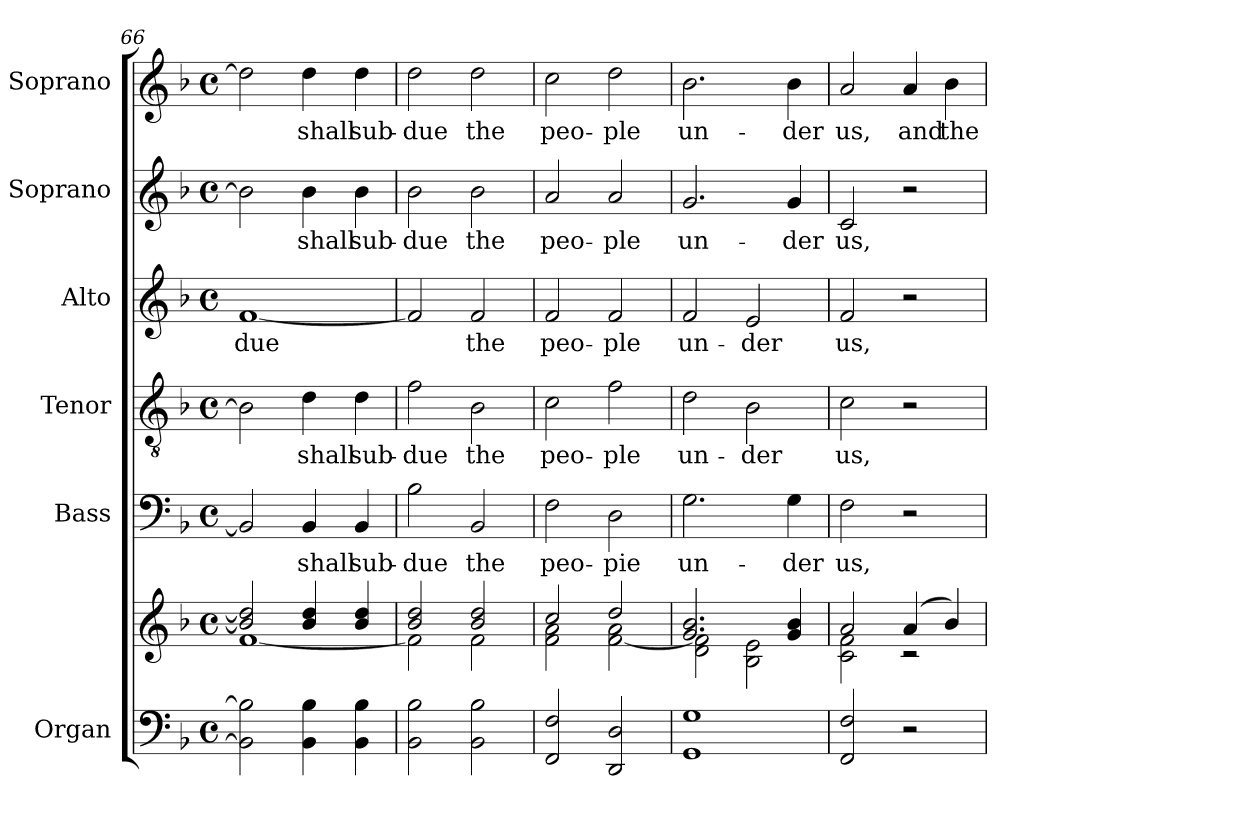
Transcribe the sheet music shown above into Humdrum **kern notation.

**kern	**kern	**kern	**text	**kern	**text	**kern	**text	**kern	**text	**kern	**text
*part6	*part6	*part5	*part5	*part4	*part4	*part3	*part3	*part2	*part2	*part1	*part1
*staff7	*staff6	*staff5	*staff5	*staff4	*staff4	*staff3	*staff3	*staff2	*staff2	*staff1	*staff1
*I"Organ	*	*I"Bass	*	*I"Tenor	*	*I"Alto	*	*I"Soprano	*	*I"Soprano	*
*I'Org.	*	*I'B.	*	*I'T.	*	*I'A.	*	*I'S.	*	*I'S.	*
*clefF4	*clefG2	*clefF4	*	*clefGv2	*	*clefG2	*	*clefG2	*	*clefG2	*
*	*	*	*	*ITrd7c12	*	*	*	*	*	*	*
*k[b-]	*k[b-]	*k[b-]	*	*k[b-]	*	*k[b-]	*	*k[b-]	*	*k[b-]	*
*F:	*F:	*F:	*	*F:	*	*F:	*	*F:	*	*F:	*
*M4/4	*M4/4	*M4/4	*	*M4/4	*	*M4/4	*	*M4/4	*	*M4/4	*
*met(c)	*met(c)	*met(c)	*	*met(c)	*	*met(c)	*	*met(c)	*	*met(c)	*
=66	=66	=66	=66	=66	=66	=66	=66	=66	=66	=66	=66
*	*^	*	*	*	*	*	*	*	*	*	*
!	!	!	!	!	!	!	!	!LO:LY:b:color=#000000	!	!	!	!
2BB-i\] 2B-i]	2b-i/] 2ddi]	[<1fi	2BB-i/]	.	2BB-i\]	.	[<1fi	-due	2b-i\]	.	2ddi\]	.
!	!	!	!	!LO:LY:b:color=#000000	!	!	!	!	!	!	!	!
!	!	!	!	!	!	!LO:LY:b:color=#000000	!	!	!	!	!	!
!	!	!	!	!	!	!	!	!	!	!LO:LY:b:color=#000000	!	!
!	!	!	!	!	!	!	!	!	!	!	!	!LO:LY:b:color=#000000
4BB-i\ 4B-i	4b-i/ 4ddi	.	4BB-i/	shall	4Di\	shall	.	.	4b-i\	shall	4ddi\	shall
!	!	!	!	!LO:LY:b:color=#000000	!	!	!	!	!	!	!	!
!	!	!	!	!	!	!LO:LY:b:color=#000000	!	!	!	!	!	!
!	!	!	!	!	!	!	!	!	!	!LO:LY:b:color=#000000	!	!
!	!	!	!	!	!	!	!	!	!	!	!	!LO:LY:b:color=#000000
4BB-i\ 4B-i	4b-i/ 4ddi	.	4BB-i/	sub-	4Di\	sub-	.	.	4b-i\	sub-	4ddi\	sub-
=67	=67	=67	=67	=67	=67	=67	=67	=67	=67	=67	=67	=67
!	!	!	!	!LO:LY:b:color=#000000	!	!	!	!	!	!	!	!
!	!	!	!	!	!	!LO:LY:b:color=#000000	!	!	!	!	!	!
!	!	!	!	!	!	!	!	!	!	!LO:LY:b:color=#000000	!	!
!	!	!	!	!	!	!	!	!	!	!	!	!LO:LY:b:color=#000000
2BB-i\ 2B-i	2b-i/ 2ddi	2fi\]	2B-i\	-due	2Fi\	-due	2fi/]	.	2b-i\	-due	2ddi\	-due
!	!	!	!	!LO:LY:b:color=#000000	!	!	!	!	!	!	!	!
!	!	!	!	!	!	!LO:LY:b:color=#000000	!	!	!	!	!	!
!	!	!	!	!	!	!	!	!LO:LY:b:color=#000000	!	!	!	!
!	!	!	!	!	!	!	!	!	!	!LO:LY:b:color=#000000	!	!
!	!	!	!	!	!	!	!	!	!	!	!	!LO:LY:b:color=#000000
2BB-i\ 2B-i	2b-i/ 2ddi	2fi\	2BB-i/	the	2BB-i\	the	2fi/	the	2b-i\	the	2ddi\	the
=68	=68	=68	=68	=68	=68	=68	=68	=68	=68	=68	=68	=68
!	!	!	!	!LO:LY:b:color=#000000	!	!	!	!	!	!	!	!
!	!	!	!	!	!	!LO:LY:b:color=#000000	!	!	!	!	!	!
!	!	!	!	!	!	!	!	!LO:LY:b:color=#000000	!	!	!	!
!	!	!	!	!	!	!	!	!	!	!LO:LY:b:color=#000000	!	!
!	!	!	!	!	!	!	!	!	!	!	!	!LO:LY:b:color=#000000
2FFi/ 2Fi	2cci/	2fi\ 2ai	2Fi\	peo-	2Ci\	peo-	2fi/	peo-	2ai/	peo-	2cci\	peo-
!	!	!	!	!LO:LY:b:color=#000000	!	!	!	!	!	!	!	!
!	!	!	!	!	!	!LO:LY:b:color=#000000	!	!	!	!	!	!
!	!	!	!	!	!	!	!	!LO:LY:b:color=#000000	!	!	!	!
!	!	!	!	!	!	!	!	!	!	!LO:LY:b:color=#000000	!	!
!	!	!	!	!	!	!	!	!	!	!	!	!LO:LY:b:color=#000000
2DDi/ 2Di	2ddi/	[<2fi\ 2ai	2Di\	-pie	2Fi\	-ple	2fi/	-ple	2ai/	-ple	2ddi\	-ple
=69	=69	=69	=69	=69	=69	=69	=69	=69	=69	=69	=69	=69
!	!	!	!	!LO:LY:b:color=#000000	!	!	!	!	!	!	!	!
!	!	!	!	!	!	!LO:LY:b:color=#000000	!	!	!	!	!	!
!	!	!	!	!	!	!	!	!LO:LY:b:color=#000000	!	!	!	!
!	!	!	!	!	!	!	!	!	!	!LO:LY:b:color=#000000	!	!
!	!	!	!	!	!	!	!	!	!	!	!	!LO:LY:b:color=#000000
1GGi 1Gi	2.gi/ 2.b-i	2di\ 2fi]	2.Gi\	un-	2Di\	un-	2fi/	un-	2.gi/	un-	2.b-i\	un-
!	!	!	!	!	!	!LO:LY:b:color=#000000	!	!	!	!	!	!
!	!	!	!	!	!	!	!	!LO:LY:b:color=#000000	!	!	!	!
.	.	2B-i\ 2ei	.	.	2BB-i\	-der	2ei/	-der	.	.	.	.
!	!	!	!	!LO:LY:b:color=#000000	!	!	!	!	!	!	!	!
!	!	!	!	!	!	!	!	!	!	!LO:LY:b:color=#000000	!	!
!	!	!	!	!	!	!	!	!	!	!	!	!LO:LY:b:color=#000000
.	4gi/ 4b-i	.	4Gi\	-der	.	.	.	.	4gi/	-der	4b-i\	-der
!!LO:LB:g=z
=70	=70	=70	=70	=70	=70	=70	=70	=70	=70	=70	=70	=70
!	!	!	!	!LO:LY:b:color=#000000	!	!	!	!	!	!	!	!
!	!	!	!	!	!	!LO:LY:b:color=#000000	!	!	!	!	!	!
!	!	!	!	!	!	!	!	!LO:LY:b:color=#000000	!	!	!	!
!	!	!	!	!	!	!	!	!	!	!LO:LY:b:color=#000000	!	!
!	!	!	!	!	!	!	!	!	!	!	!	!LO:LY:b:color=#000000
2FFi/ 2Fi	2ai/	2ci\ 2fi	2Fi\	us,	2Ci\	us,	2fi/	us,	2ci/	us,	2ai/	us,
!	!	!	!	!	!	!	!	!	!	!	!	!LO:LY:b:color=#000000
2r	(4ai/	2r	2r	.	2r	.	2r	.	2r	.	4ai/	and
!	!	!	!	!	!	!	!	!	!	!	!	!LO:LY:b:color=#000000
.	4b-i/)	.	.	.	.	.	.	.	.	.	4b-i\	the
*	*v	*v	*	*	*	*	*	*	*	*	*	*
=	=	=	=	=	=	=	=	=	=	=	=
*-	*-	*-	*-	*-	*-	*-	*-	*-	*-	*-	*-
